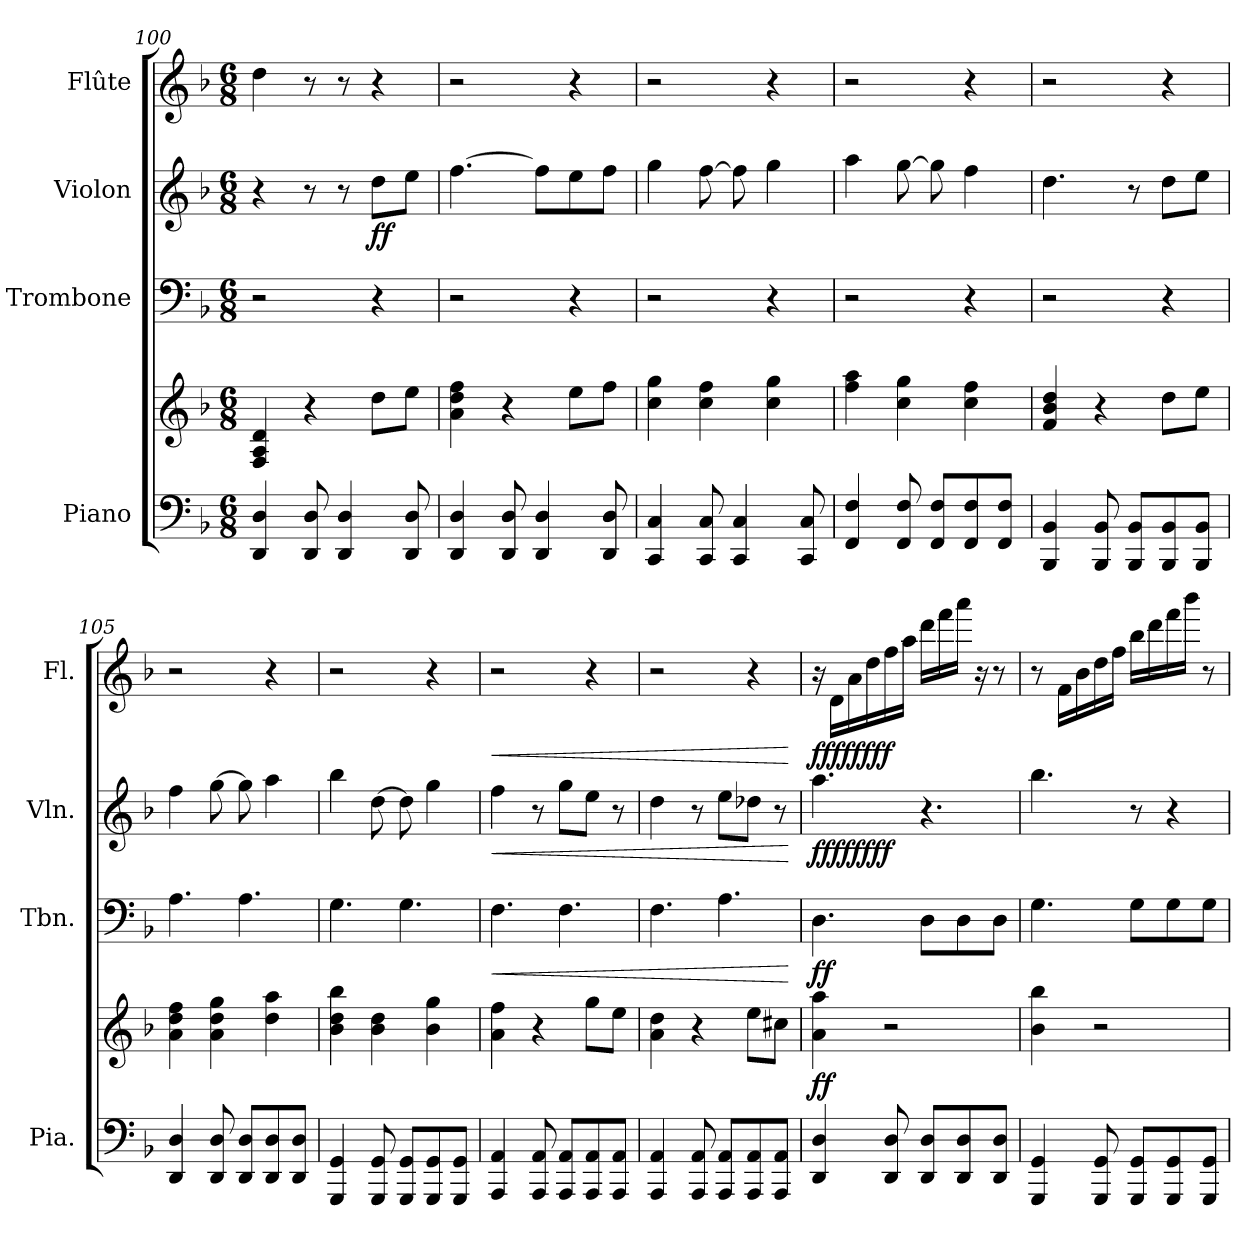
**kern	**kern	**dynam	**kern	**dynam	**kern	**dynam	**kern	**dynam
*part4	*part4	*part4	*part3	*part3	*part2	*part2	*part1	*part1
*staff5	*staff4	*staff4/5	*staff3	*staff3	*staff2	*staff2	*staff1	*staff1
*I"Piano	*	*	*I"Trombone	*	*I"Violon	*	*I"Flûte	*
*I'Pia.	*	*	*I'Tbn.	*	*I'Vln.	*	*I'Fl.	*
*clefF4	*clefG2	*	*clefF4	*	*clefG2	*	*clefG2	*
*k[b-]	*k[b-]	*	*k[b-]	*	*k[b-]	*	*k[b-]	*
*M6/8	*M6/8	*	*M6/8	*	*M6/8	*	*M6/8	*
=100	=100	=100	=100	=100	=100	=100	=100	=100
4DD/ 4D/	4F/ 4A/ 4d/	.	2r	.	4r	.	4dd\	.
8DD/ 8D/	4r	.	.	.	8r	.	8r	.
4DD/ 4D/	.	.	.	.	8r	.	8r	.
!	!	!	!	!	!	!LO:DY:b	!	!
.	8dd\L	.	4r	.	8dd\L	ff	4r	.
8DD/ 8D/	8ee\J	.	.	.	8ee\J	.	.	.
=101	=101	=101	=101	=101	=101	=101	=101	=101
4DD/ 4D/	4a\ 4dd\ 4ff\	.	2r	.	[4.ff\	.	2r	.
8DD/ 8D/	4r	.	.	.	.	.	.	.
4DD/ 4D/	.	.	.	.	8ff\L]	.	.	.
.	8ee\L	.	4r	.	8ee\	.	4r	.
8DD/ 8D/	8ff\J	.	.	.	8ff\J	.	.	.
!!LO:LB:g=z
=102	=102	=102	=102	=102	=102	=102	=102	=102
4CC/ 4C/	4cc\ 4gg\	.	2r	.	4gg\	.	2r	.
8CC/ 8C/	4cc\ 4ff\	.	.	.	[8ff\	.	.	.
4CC/ 4C/	.	.	.	.	8ff\]	.	.	.
.	4cc\ 4gg\	.	4r	.	4gg\	.	4r	.
8CC/ 8C/	.	.	.	.	.	.	.	.
=103	=103	=103	=103	=103	=103	=103	=103	=103
4FF/ 4F/	4ff\ 4aa\	.	2r	.	4aa\	.	2r	.
8FF/ 8F/	4cc\ 4gg\	.	.	.	[8gg\	.	.	.
8FF/ 8F/L	.	.	.	.	8gg\]	.	.	.
8FF/ 8F/	4cc\ 4ff\	.	4r	.	4ff\	.	4r	.
8FF/ 8F/J	.	.	.	.	.	.	.	.
=104	=104	=104	=104	=104	=104	=104	=104	=104
4BBB-/ 4BB-/	4f/ 4b-/ 4dd/	.	2r	.	4.dd\	.	2r	.
8BBB-/ 8BB-/	4r	.	.	.	.	.	.	.
8BBB-/ 8BB-/L	.	.	.	.	8r	.	.	.
8BBB-/ 8BB-/	8dd\L	.	4r	.	8dd\L	.	4r	.
8BBB-/ 8BB-/J	8ee\J	.	.	.	8ee\J	.	.	.
=105	=105	=105	=105	=105	=105	=105	=105	=105
4DD/ 4D/	4a\ 4dd\ 4ff\	.	4.A\	.	4ff\	.	2r	.
8DD/ 8D/	4a\ 4dd\ 4gg\	.	.	.	[8gg\	.	.	.
8DD/ 8D/L	.	.	4.A\	.	8gg\]	.	.	.
8DD/ 8D/	4dd\ 4aa\	.	.	.	4aa\	.	4r	.
8DD/ 8D/J	.	.	.	.	.	.	.	.
=106	=106	=106	=106	=106	=106	=106	=106	=106
4GGG/ 4GG/	4b-\ 4dd\ 4bb-\	.	4.G\	.	4bb-\	.	2r	.
8GGG/ 8GG/	4b-\ 4dd\	.	.	.	[8dd\	.	.	.
8GGG/ 8GG/L	.	.	4.G\	.	8dd\]	.	.	.
8GGG/ 8GG/	4b-\ 4gg\	.	.	.	4gg\	.	4r	.
8GGG/ 8GG/J	.	.	.	.	.	.	.	.
=107	=107	=107	=107	=107	=107	=107	=107	=107
!	!	!	!	!LO:HP:b	!	!LO:HP:b	!	!LO:HP:b
4AAA/ 4AA/	4a\ 4ff\	.	4.F\	<	4ff\	<	2r	<
8AAA/ 8AA/	4r	.	.	.	8r	.	.	.
8AAA/ 8AA/L	.	.	4.F\	.	8gg\L	.	.	.
8AAA/ 8AA/	8gg\L	.	.	.	8ee\J	.	4r	.
8AAA/ 8AA/J	8ee\J	.	.	.	8r	.	.	.
!!LO:PB:g=z
=108	=108	=108	=108	=108	=108	=108	=108	=108
4AAA/ 4AA/	4a\ 4dd\	.	4.F\	.	4dd\	.	2r	.
8AAA/ 8AA/	4r	.	.	.	8r	.	.	.
8AAA/ 8AA/L	.	.	4.A\	.	8ee\L	.	.	.
8AAA/ 8AA/	8ee\L	.	.	.	8dd-X\J	.	4r	.
8AAA/ 8AA/J	8cc#X\J	.	.	.	8r	.	.	.
.	.	.	.	[	.	[	.	[
=109	=109	=109	=109	=109	=109	=109	=109	=109
!	!	!LO:DY:b	!	!LO:DY:b	!	!LO:DY:b	!	!
!	!	!	!	!	!	!LO:DY:n=1:b	!	!
!	!	!	!	!	!	!LO:DY:n=2:b	!	!
!	!	!	!	!	!	!LO:DY:n=3:b	!	!LO:DY:b
!	!	!	!	!	!	!	!	!LO:DY:n=1:b
!	!	!	!	!	!	!	!	!LO:DY:n=2:b
!	!	!	!	!	!	!	!	!LO:DY:n=3:b
4DD/ 4D/	4a\ 4aa\	ff	4.D\	ff	4.aa\	ff ff ff ff	16r	ff ff ff ff
.	.	.	.	.	.	.	16d\LL	.
.	.	.	.	.	.	.	16a\	.
.	.	.	.	.	.	.	16dd\	.
8DD/ 8D/	2r	.	.	.	.	.	16ff\	.
.	.	.	.	.	.	.	16aa\JJ	.
8DD/ 8D/L	.	.	8D\L	.	4.r	.	16ddd\LL	.
.	.	.	.	.	.	.	16fff\	.
8DD/ 8D/	.	.	8D\	.	.	.	16aaa\JJ	.
.	.	.	.	.	.	.	16r	.
8DD/ 8D/J	.	.	8D\J	.	.	.	8r	.
=110	=110	=110	=110	=110	=110	=110	=110	=110
4GGG/ 4GG/	4b-\ 4bb-\	.	4.G\	.	4.bb-\	.	8r	.
.	.	.	.	.	.	.	16f\LL	.
.	.	.	.	.	.	.	16b-\	.
8GGG/ 8GG/	2r	.	.	.	.	.	16dd\	.
.	.	.	.	.	.	.	16ff\JJ	.
8GGG/ 8GG/L	.	.	8G\L	.	8r	.	16bb-\LL	.
.	.	.	.	.	.	.	16ddd\	.
8GGG/ 8GG/	.	.	8G\	.	4r	.	16fff\	.
.	.	.	.	.	.	.	16bbb-\JJ	.
8GGG/ 8GG/J	.	.	8G\J	.	.	.	8r	.
=	=	=	=	=	=	=	=	=
*-	*-	*-	*-	*-	*-	*-	*-	*-
